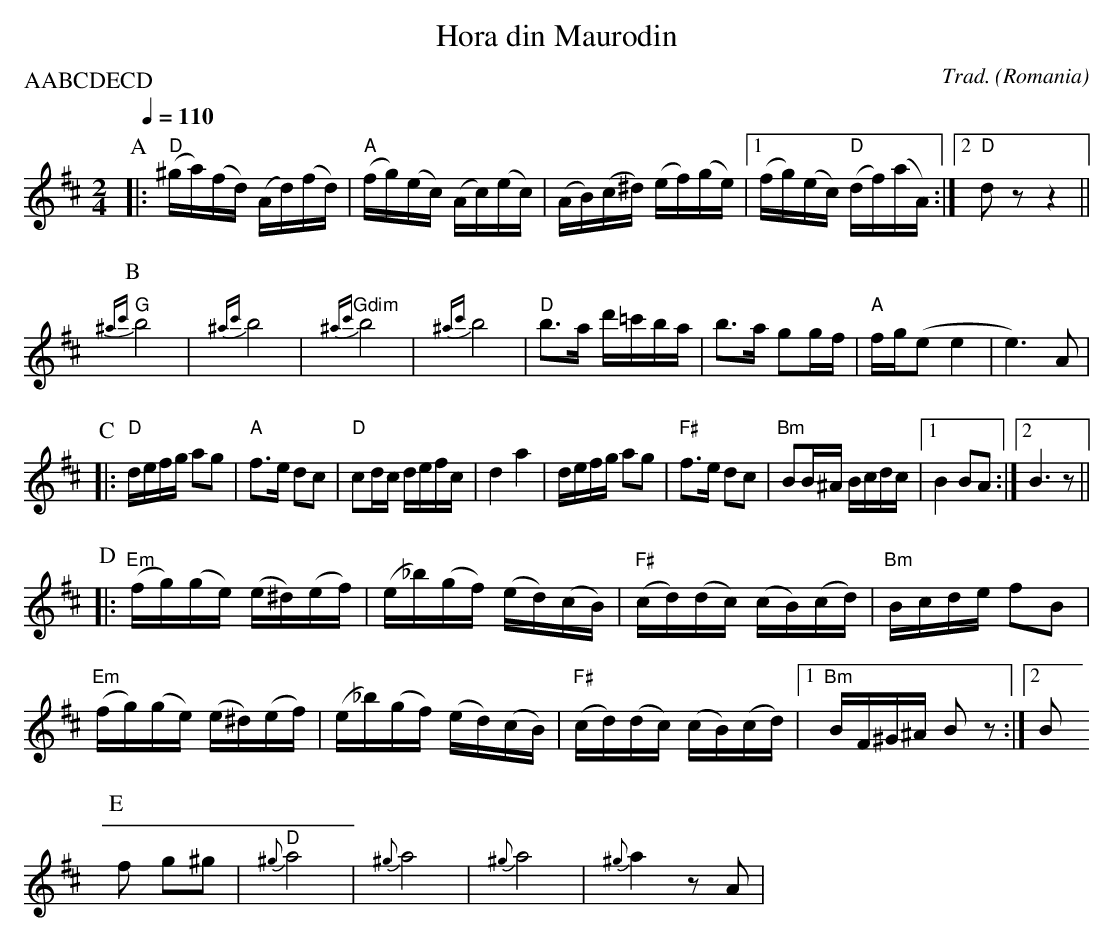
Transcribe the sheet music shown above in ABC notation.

X:1
T: Hora din Maurodin
O: Romania
C: Trad.
P: AABCDECD
M: 2/4
L: 1/16
Q: 1/4=110
K: D
P: A
 |:"D"(^ga)(fd) (Ad)(fd) |"A"(fg)(ec) (Ac)(ec) | (AB)(c^d) (ef)(ge) \
    |1 (fg)(ec) "D"(df)(aA) :|2"D"d2z2z4 ||
P: B
L: 1/8
 "G"{^ac'}b4 | {^ac'}b4 |"Gdim"{^ac'}b4 | {^ac'}b4 |\
 "D"b>a d'/2=c'/2b/2a/2 | b>a gg/2f/2 |"A"f/2g/2(ee2 | e3) A |
P: C
 |:"D"d/2e/2f/2g/2 ag |"A" f>e dc |"D"cd/2c/2 d/2e/2f/2c/2 |  d2 a2 |\
      d/2e/2f/2g/2 ag |"F#"f>e dc |"Bm"BB/2^A/2 B/2c/2d/2c/2 |1 B2 BA :|2 B3z ||
P: D
L: 1/16
 |:"Em"(fg)(ge) (e^d)(ef) |(e_b)(gf) (ed)(cB) |"F#"(cd)(dc) (cB)(cd) |"Bm"Bcde f2B2 |
   "Em"(fg)(ge) (e^d)(ef) |(e_b)(gf) (ed)(cB) |"F#"(cd)(dc) (cB)(cd)\
  |[1"Bm"BF^G^A B2z2 :|[2 B2
P: E
L: 1/8
 f g^g |"D"{^g}a4 | {^g}a4 |{^g}a4 | {^g}a2 z A |
